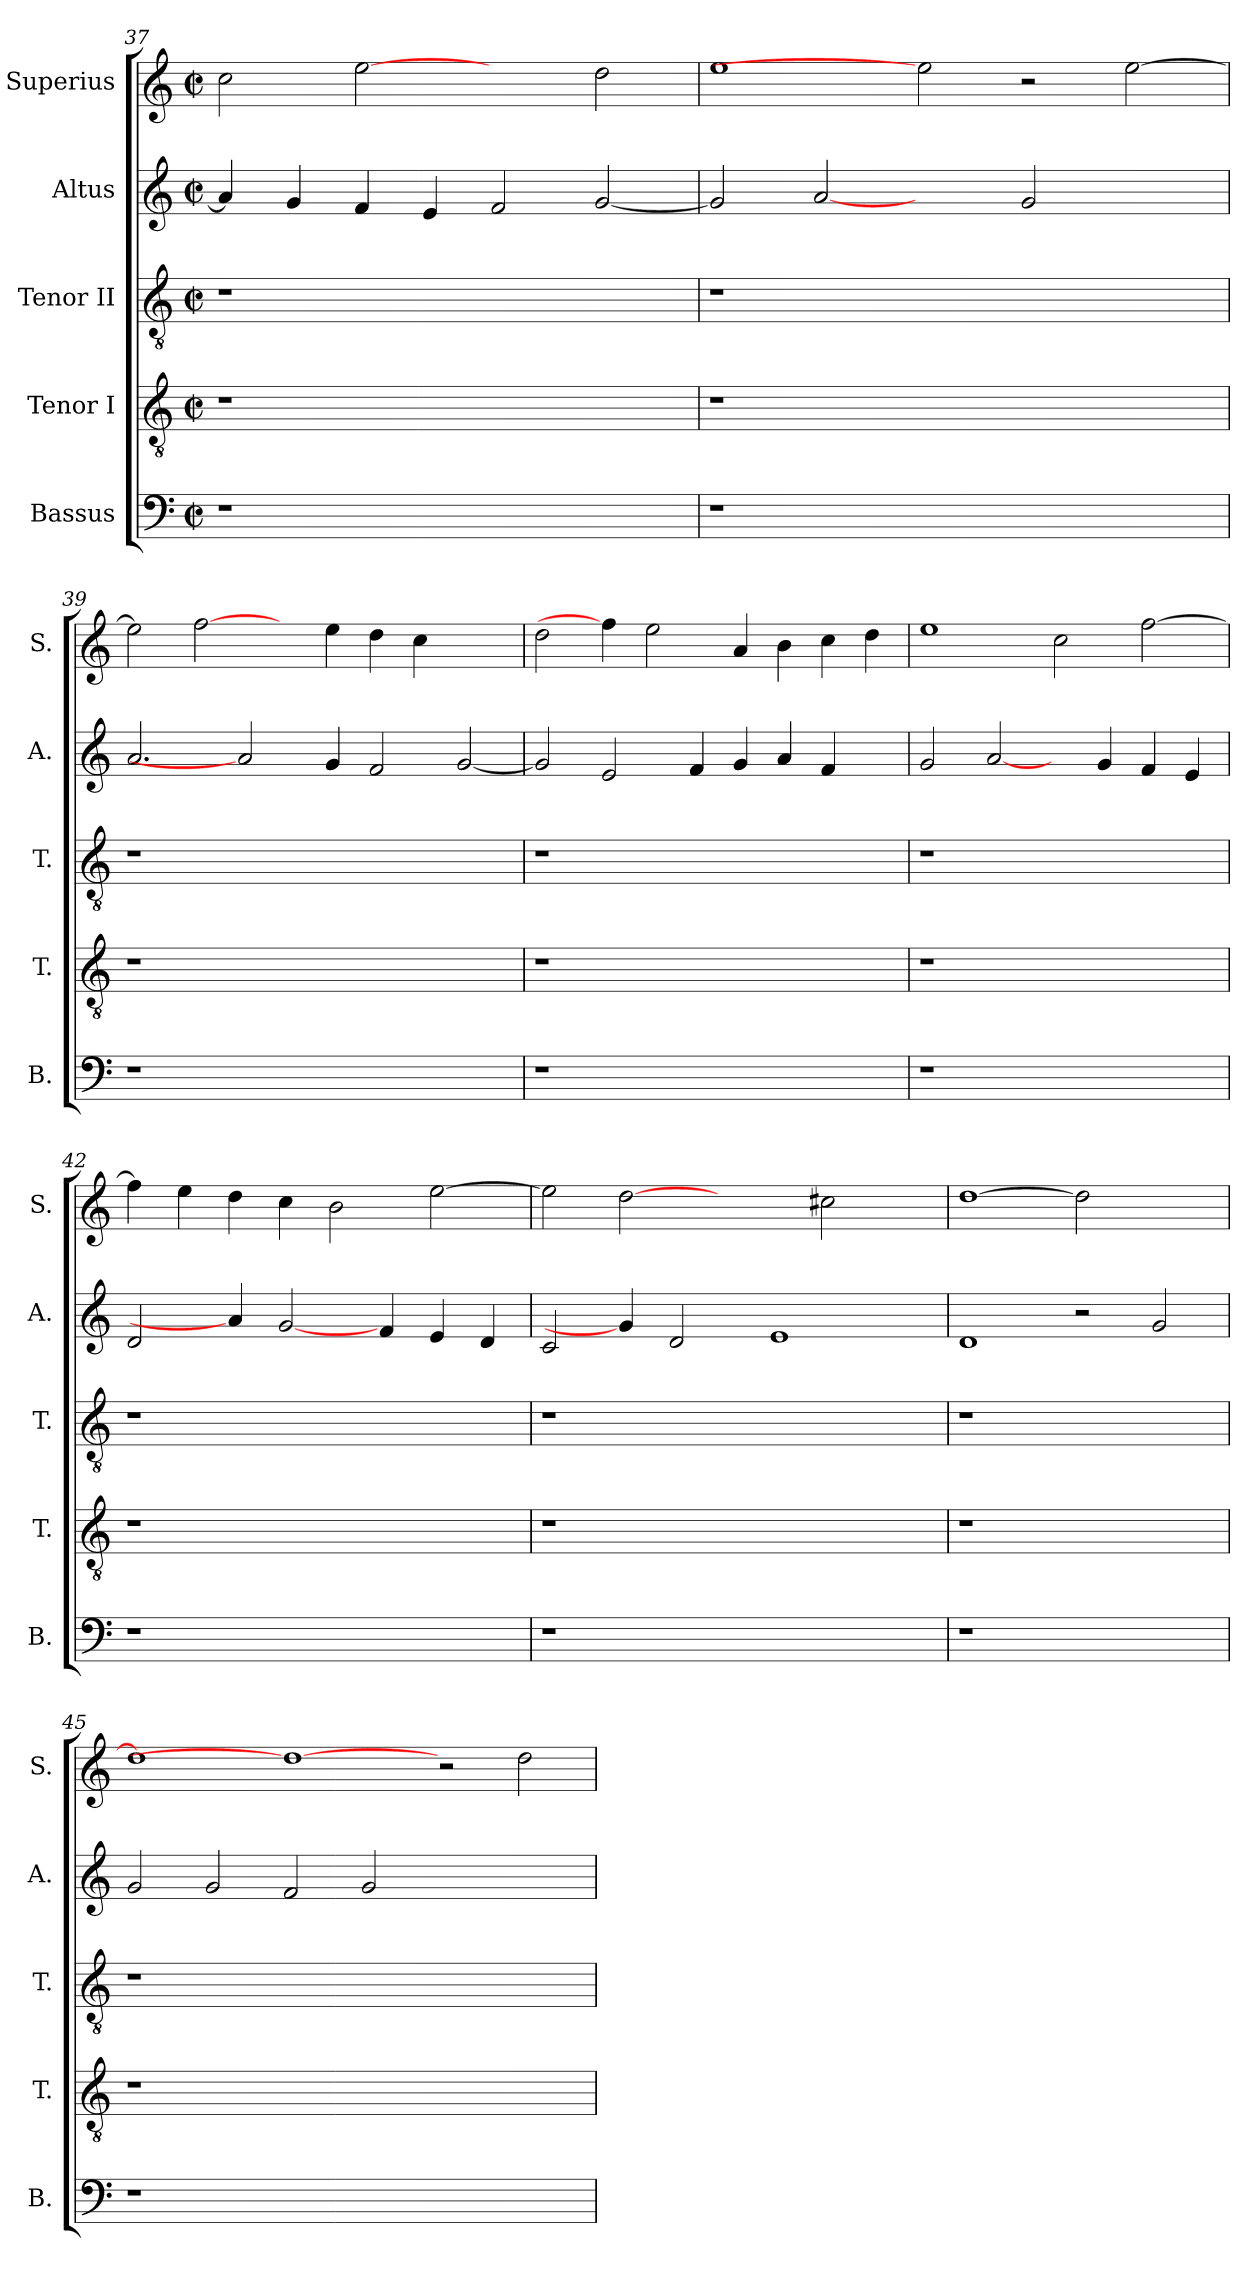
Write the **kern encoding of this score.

**kern	**kern	**kern	**kern	**kern
*part5	*part4	*part3	*part2	*part1
*staff5	*staff4	*staff3	*staff2	*staff1
*I"Bassus	*I"Tenor I	*I"Tenor II	*I"Altus	*I"Superius
*I'B.	*I'T.	*I'T.	*I'A.	*I'S.
*clefF4	*clefGv2	*clefGv2	*clefG2	*clefG2
*	*ITrd7c12	*ITrd7c12	*	*
*k[]	*k[]	*k[]	*k[]	*k[]
*C:	*C:	*C:	*C:	*C:
*M2/2	*M2/2	*M2/2	*M2/2	*M2/2
*met(c|)	*met(c|)	*met(c|)	*met(c|)	*met(c|)
=37	=37	=37	=37	=37
!LO:N:vis=1	!LO:N:vis=1	!LO:N:vis=1	!	!
1r	1r	1r	4ai/]	2cci\
.	.	.	4gi/	.
.	.	.	4fi/	[2eei
.	.	.	4ei/	.
1ryy	1ryy	1ryy	2fi/	2ryy
.	.	.	[<2gi/	2ddi\
=38	=38	=38	=38	=38
!LO:N:vis=1	!LO:N:vis=1	!LO:N:vis=1	!	!
1r	1r	1r	2gi/]	1eei
.	.	.	[2ai	.
1.ryy	1.ryy	1.ryy	2ryy	2eei]
.	.	.	2gi/	2r
.	.	.	2ryy	[>2eei\
!!LO:PB:g=z
=39	=39	=39	=39	=39
!LO:N:vis=1	!LO:N:vis=1	!LO:N:vis=1	!	!
1r	1r	1r	2.ai/	2eei\]
.	.	.	.	[2ffi\
.	.	.	2ai]	.
1.ryy	1.ryy	1.ryy	.	4ryy
.	.	.	4gi/	4eei\
.	.	.	2fi/	4ddi\
.	.	.	.	4cci\
.	.	.	[<2gi/	2ryy
=40	=40	=40	=40	=40
!LO:N:vis=1	!LO:N:vis=1	!LO:N:vis=1	!	!
1r	1r	1r	2gi/]	2ddi\
.	.	.	2ei/	4ffi\]
.	.	.	.	2eei\
1ryy	1ryy	1ryy	4fi/	.
.	.	.	4gi/	4ai/
.	.	.	4ai/	4bi\
.	.	.	4fi/	4cci\
4ryy	4ryy	4ryy	4ryy	4ddi\
=41	=41	=41	=41	=41
!LO:N:vis=1	!LO:N:vis=1	!LO:N:vis=1	!	!
1r	1r	1r	2gi/	1eei
.	.	.	[2ai/	.
1ryy	1ryy	1ryy	4ryy	2cci\
.	.	.	4gi/	.
.	.	.	4fi/	[>2ffi\
.	.	.	4ei/	.
=42	=42	=42	=42	=42
!LO:N:vis=1	!LO:N:vis=1	!LO:N:vis=1	!	!
1r	1r	1r	2di/	4ffi\]
.	.	.	.	4eei\
.	.	.	4ai/]	4ddi\
.	.	.	[2gi/	4cci\
1ryy	1ryy	1ryy	.	2bi\
.	.	.	4fi/	.
.	.	.	4ei/	[>2eei\
.	.	.	4di/	.
=43	=43	=43	=43	=43
!LO:N:vis=1	!LO:N:vis=1	!LO:N:vis=1	!	!
1r	1r	1r	2ci/	2eei\]
.	.	.	4gi/]	[2ddi
.	.	.	2di/	.
1ryy	1ryy	1ryy	.	2ryy
.	.	.	1ei	.
.	.	.	.	2cc#Xi\
4ryy	4ryy	4ryy	.	4ryy
!!LO:LB:g=z
=44	=44	=44	=44	=44
!LO:N:vis=1	!LO:N:vis=1	!LO:N:vis=1	!	!
1r	1r	1r	1di	[>1ddi
1ryy	1ryy	1ryy	2r	2ddi]
.	.	.	2gi/	2ryy
=45	=45	=45	=45	=45
!LO:N:vis=1	!LO:N:vis=1	!LO:N:vis=1	!	!
1r	1r	1r	2gi/	1ddi]
.	.	.	2gi/	.
0ryy	0ryy	0ryy	2fi/	1ddi_
.	.	.	2gi/	.
.	.	.	1ryy	2r
.	.	.	.	2ddi\
=	=	=	=	=
*-	*-	*-	*-	*-
